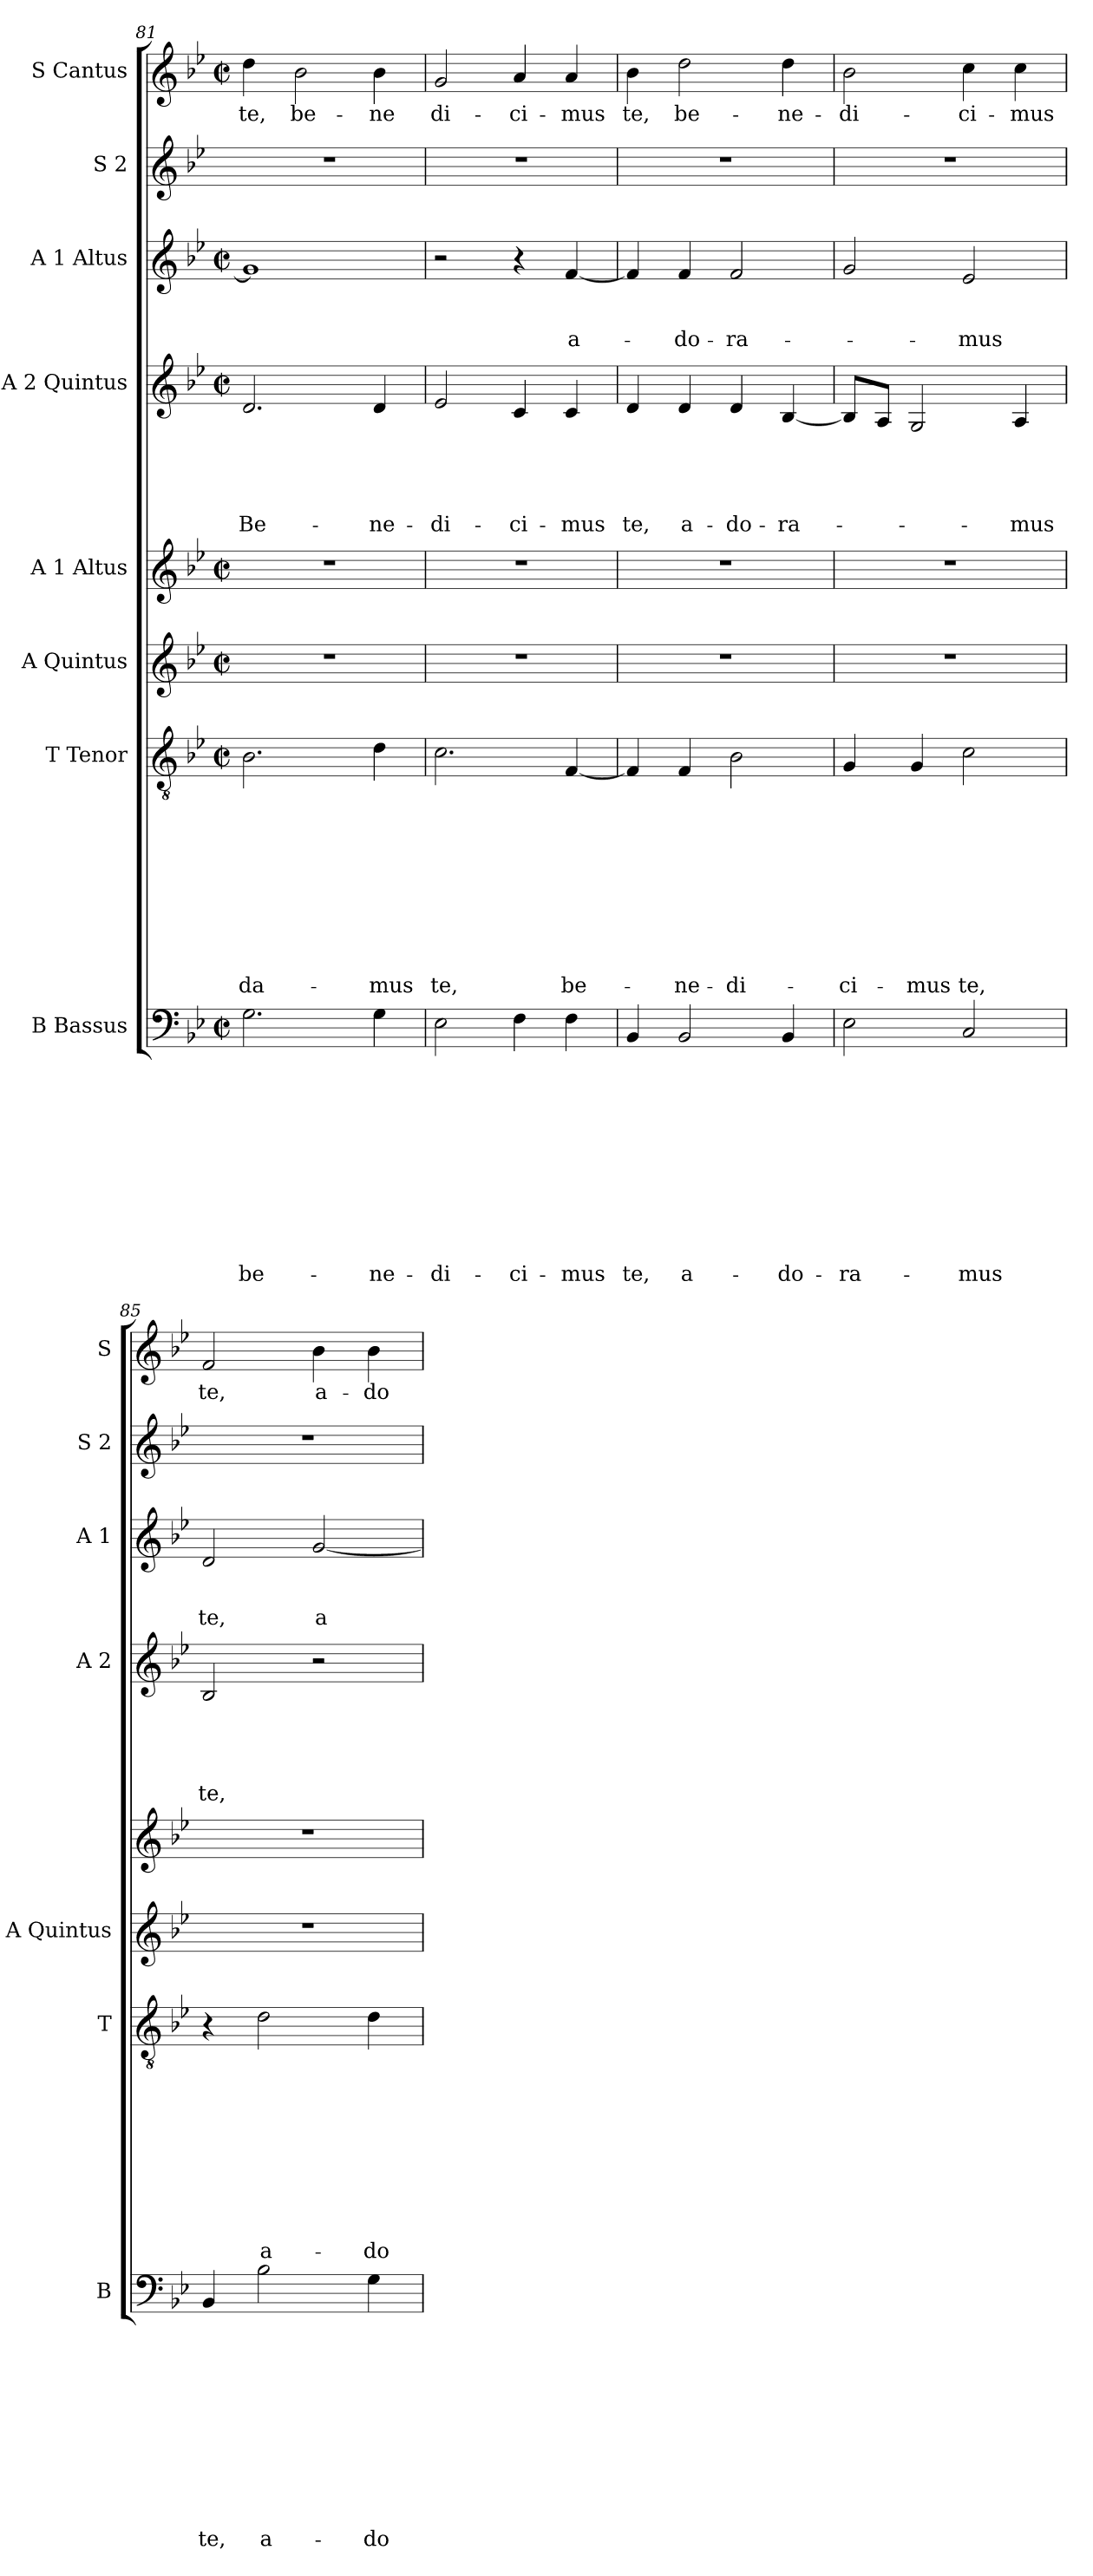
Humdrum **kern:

**kern	**text	**text	**text	**text	**text	**text	**text	**text	**text	**text	**text	**kern	**text	**text	**text	**text	**text	**text	**text	**text	**text	**text	**kern	**kern	**kern	**text	**text	**text	**text	**text	**kern	**text	**text	**text	**kern	**kern	**text
*part8	*part8	*part8	*part8	*part8	*part8	*part8	*part8	*part8	*part8	*part8	*part8	*part7	*part7	*part7	*part7	*part7	*part7	*part7	*part7	*part7	*part7	*part7	*part6	*part5	*part4	*part4	*part4	*part4	*part4	*part4	*part3	*part3	*part3	*part3	*part2	*part1	*part1
*staff8	*staff8	*staff8	*staff8	*staff8	*staff8	*staff8	*staff8	*staff8	*staff8	*staff8	*staff8	*staff7	*staff7	*staff7	*staff7	*staff7	*staff7	*staff7	*staff7	*staff7	*staff7	*staff7	*staff6	*staff5	*staff4	*staff4	*staff4	*staff4	*staff4	*staff4	*staff3	*staff3	*staff3	*staff3	*staff2	*staff1	*staff1
*I"B Bassus	*	*	*	*	*	*	*	*	*	*	*	*I"T Tenor	*	*	*	*	*	*	*	*	*	*	*I"A Quintus	*I"A 1 Altus	*I"A 2 Quintus	*	*	*	*	*	*I"A 1 Altus	*	*	*	*I"S 2	*I"S Cantus	*
*I'B	*	*	*	*	*	*	*	*	*	*	*	*I'T	*	*	*	*	*	*	*	*	*	*	*I'A Quintus	*	*I'A 2	*	*	*	*	*	*I'A 1	*	*	*	*I'S 2	*I'S	*
*clefF4	*	*	*	*	*	*	*	*	*	*	*	*clefGv2	*	*	*	*	*	*	*	*	*	*	*clefG2	*clefG2	*clefG2	*	*	*	*	*	*clefG2	*	*	*	*clefG2	*clefG2	*
*k[b-e-]	*	*	*	*	*	*	*	*	*	*	*	*k[b-e-]	*	*	*	*	*	*	*	*	*	*	*k[b-e-]	*k[b-e-]	*k[b-e-]	*	*	*	*	*	*k[b-e-]	*	*	*	*k[b-e-]	*k[b-e-]	*
*B-:	*	*	*	*	*	*	*	*	*	*	*	*B-:	*	*	*	*	*	*	*	*	*	*	*B-:	*B-:	*B-:	*	*	*	*	*	*B-:	*	*	*	*B-:	*B-:	*
*M2/2	*	*	*	*	*	*	*	*	*	*	*	*M2/2	*	*	*	*	*	*	*	*	*	*	*M2/2	*M2/2	*M2/2	*	*	*	*	*	*M2/2	*	*	*	*	*M2/2	*
*met(c|)	*	*	*	*	*	*	*	*	*	*	*	*met(c|)	*	*	*	*	*	*	*	*	*	*	*met(c|)	*met(c|)	*met(c|)	*	*	*	*	*	*met(c|)	*	*	*	*	*met(c|)	*
=81	=81	=81	=81	=81	=81	=81	=81	=81	=81	=81	=81	=81	=81	=81	=81	=81	=81	=81	=81	=81	=81	=81	=81	=81	=81	=81	=81	=81	=81	=81	=81	=81	=81	=81	=81	=81	=81
!	!	!	!	!	!	!	!	!	!	!	!LO:LY:b	!	!	!	!	!	!	!	!	!	!	!LO:LY:b	!	!	!	!	!	!	!	!LO:LY:b	!	!	!	!	!	!	!LO:LY:b
2.G\	.	.	.	.	.	.	.	.	.	.	be-	2.B-\	.	.	.	.	.	.	.	.	.	-da-	1r	1r	2.d/	.	.	.	.	Be-	1g]	.	.	.	1r	4dd\	te,
!	!	!	!	!	!	!	!	!	!	!	!	!	!	!	!	!	!	!	!	!	!	!	!	!	!	!	!	!	!	!	!	!	!	!	!	!	!LO:LY:b
.	.	.	.	.	.	.	.	.	.	.	.	.	.	.	.	.	.	.	.	.	.	.	.	.	.	.	.	.	.	.	.	.	.	.	.	2b-\	be-
!	!	!	!	!	!	!	!	!	!	!	!LO:LY:b	!	!	!	!	!	!	!	!	!	!	!LO:LY:b	!	!	!	!	!	!	!	!LO:LY:b	!	!	!	!	!	!	!LO:LY:b
4G\	.	.	.	.	.	.	.	.	.	.	-ne-	4d\	.	.	.	.	.	.	.	.	.	-mus	.	.	4d/	.	.	.	.	-ne-	.	.	.	.	.	4b-\	-ne
=82	=82	=82	=82	=82	=82	=82	=82	=82	=82	=82	=82	=82	=82	=82	=82	=82	=82	=82	=82	=82	=82	=82	=82	=82	=82	=82	=82	=82	=82	=82	=82	=82	=82	=82	=82	=82	=82
!	!	!	!	!	!	!	!	!	!	!	!LO:LY:b	!	!	!	!	!	!	!	!	!	!	!LO:LY:b	!	!	!	!	!	!	!	!LO:LY:b	!	!	!	!	!	!	!LO:LY:b
2E-\	.	.	.	.	.	.	.	.	.	.	-di-	2.c\	.	.	.	.	.	.	.	.	.	te,	1r	1r	2e-/	.	.	.	.	-di-	2r	.	.	.	1r	2g/	di-
!	!	!	!	!	!	!	!	!	!	!	!LO:LY:b	!	!	!	!	!	!	!	!	!	!	!	!	!	!	!	!	!	!	!LO:LY:b	!	!	!	!	!	!	!LO:LY:b
4F\	.	.	.	.	.	.	.	.	.	.	-ci-	.	.	.	.	.	.	.	.	.	.	.	.	.	4c/	.	.	.	.	-ci-	4r	.	.	.	.	4a/	-ci-
!	!	!	!	!	!	!	!	!	!	!	!LO:LY:b	!	!	!	!	!	!	!	!	!	!	!LO:LY:b	!	!	!	!	!	!	!	!LO:LY:b	!	!	!	!LO:LY:b	!	!	!LO:LY:b
4F\	.	.	.	.	.	.	.	.	.	.	-mus	[>4F/	.	.	.	.	.	.	.	.	.	be-	.	.	4c/	.	.	.	.	-mus	[>4f/	.	.	a-	.	4a/	-mus
!!LO:PB:g=z
=83	=83	=83	=83	=83	=83	=83	=83	=83	=83	=83	=83	=83	=83	=83	=83	=83	=83	=83	=83	=83	=83	=83	=83	=83	=83	=83	=83	=83	=83	=83	=83	=83	=83	=83	=83	=83	=83
!	!	!	!	!	!	!	!	!	!	!	!LO:LY:b	!	!	!	!	!	!	!	!	!	!	!	!	!	!	!	!	!	!	!LO:LY:b	!	!	!	!	!	!	!LO:LY:b
4BB-/	.	.	.	.	.	.	.	.	.	.	te,	4F/]	.	.	.	.	.	.	.	.	.	.	1r	1r	4d/	.	.	.	.	te,	4f/]	.	.	.	1r	4b-\	te,
!	!	!	!	!	!	!	!	!	!	!	!LO:LY:b	!	!	!	!	!	!	!	!	!	!	!LO:LY:b	!	!	!	!	!	!	!	!LO:LY:b	!	!	!	!LO:LY:b	!	!	!LO:LY:b
2BB-/	.	.	.	.	.	.	.	.	.	.	a-	4F/	.	.	.	.	.	.	.	.	.	-ne-	.	.	4d/	.	.	.	.	a-	4f/	.	.	-do-	.	2dd\	be-
!	!	!	!	!	!	!	!	!	!	!	!	!	!	!	!	!	!	!	!	!	!	!LO:LY:b	!	!	!	!	!	!	!	!LO:LY:b	!	!	!	!LO:LY:b	!	!	!
.	.	.	.	.	.	.	.	.	.	.	.	2B-\	.	.	.	.	.	.	.	.	.	-di-	.	.	4d/	.	.	.	.	-do-	2f/	.	.	-ra-	.	.	.
!	!	!	!	!	!	!	!	!	!	!	!LO:LY:b	!	!	!	!	!	!	!	!	!	!	!	!	!	!	!	!	!	!	!LO:LY:b	!	!	!	!	!	!	!LO:LY:b
4BB-/	.	.	.	.	.	.	.	.	.	.	-do-	.	.	.	.	.	.	.	.	.	.	.	.	.	[<4B-/	.	.	.	.	-ra-	.	.	.	.	.	4dd\	-ne-
=84	=84	=84	=84	=84	=84	=84	=84	=84	=84	=84	=84	=84	=84	=84	=84	=84	=84	=84	=84	=84	=84	=84	=84	=84	=84	=84	=84	=84	=84	=84	=84	=84	=84	=84	=84	=84	=84
!	!	!	!	!	!	!	!	!	!	!	!LO:LY:b	!	!	!	!	!	!	!	!	!	!	!LO:LY:b	!	!	!	!	!	!	!	!	!	!	!	!	!	!	!LO:LY:b
2E-\	.	.	.	.	.	.	.	.	.	.	-ra-	4G/	.	.	.	.	.	.	.	.	.	-ci-	1r	1r	8B-/L]	.	.	.	.	.	2g/	.	.	.	1r	2b-\	-di-
.	.	.	.	.	.	.	.	.	.	.	.	.	.	.	.	.	.	.	.	.	.	.	.	.	8A/J	.	.	.	.	.	.	.	.	.	.	.	.
!	!	!	!	!	!	!	!	!	!	!	!	!	!	!	!	!	!	!	!	!	!	!LO:LY:b	!	!	!	!	!	!	!	!	!	!	!	!	!	!	!
.	.	.	.	.	.	.	.	.	.	.	.	4G/	.	.	.	.	.	.	.	.	.	-mus	.	.	2G/	.	.	.	.	.	.	.	.	.	.	.	.
!	!	!	!	!	!	!	!	!	!	!	!LO:LY:b	!	!	!	!	!	!	!	!	!	!	!LO:LY:b	!	!	!	!	!	!	!	!	!	!	!	!LO:LY:b	!	!	!LO:LY:b
2C/	.	.	.	.	.	.	.	.	.	.	-mus	2c\	.	.	.	.	.	.	.	.	.	te,	.	.	.	.	.	.	.	.	2e-/	.	.	-mus	.	4cc\	-ci-
!	!	!	!	!	!	!	!	!	!	!	!	!	!	!	!	!	!	!	!	!	!	!	!	!	!	!	!	!	!	!LO:LY:b	!	!	!	!	!	!	!LO:LY:b
.	.	.	.	.	.	.	.	.	.	.	.	.	.	.	.	.	.	.	.	.	.	.	.	.	4A/	.	.	.	.	-mus	.	.	.	.	.	4cc\	-mus
=85	=85	=85	=85	=85	=85	=85	=85	=85	=85	=85	=85	=85	=85	=85	=85	=85	=85	=85	=85	=85	=85	=85	=85	=85	=85	=85	=85	=85	=85	=85	=85	=85	=85	=85	=85	=85	=85
!	!	!	!	!	!	!	!	!	!	!	!LO:LY:b	!	!	!	!	!	!	!	!	!	!	!	!	!	!	!	!	!	!	!LO:LY:b	!	!	!	!LO:LY:b	!	!	!LO:LY:b
4BB-/	.	.	.	.	.	.	.	.	.	.	te,	4r	.	.	.	.	.	.	.	.	.	.	1r	1r	2B-/	.	.	.	.	te,	2d/	.	.	te,	1r	2f/	te,
!	!	!	!	!	!	!	!	!	!	!	!LO:LY:b	!	!	!	!	!	!	!	!	!	!	!LO:LY:b	!	!	!	!	!	!	!	!	!	!	!	!	!	!	!
2B-\	.	.	.	.	.	.	.	.	.	.	a-	2d\	.	.	.	.	.	.	.	.	.	a-	.	.	.	.	.	.	.	.	.	.	.	.	.	.	.
!	!	!	!	!	!	!	!	!	!	!	!	!	!	!	!	!	!	!	!	!	!	!	!	!	!	!	!	!	!	!	!	!	!	!LO:LY:b	!	!	!LO:LY:b
.	.	.	.	.	.	.	.	.	.	.	.	.	.	.	.	.	.	.	.	.	.	.	.	.	2r	.	.	.	.	.	[<2g/	.	.	a-	.	4b-\	a-
!	!	!	!	!	!	!	!	!	!	!	!LO:LY:b	!	!	!	!	!	!	!	!	!	!	!LO:LY:b	!	!	!	!	!	!	!	!	!	!	!	!	!	!	!LO:LY:b
4G\	.	.	.	.	.	.	.	.	.	.	-do-	4d\	.	.	.	.	.	.	.	.	.	-do-	.	.	.	.	.	.	.	.	.	.	.	.	.	4b-\	-do-
=	=	=	=	=	=	=	=	=	=	=	=	=	=	=	=	=	=	=	=	=	=	=	=	=	=	=	=	=	=	=	=	=	=	=	=	=	=
*-	*-	*-	*-	*-	*-	*-	*-	*-	*-	*-	*-	*-	*-	*-	*-	*-	*-	*-	*-	*-	*-	*-	*-	*-	*-	*-	*-	*-	*-	*-	*-	*-	*-	*-	*-	*-	*-
